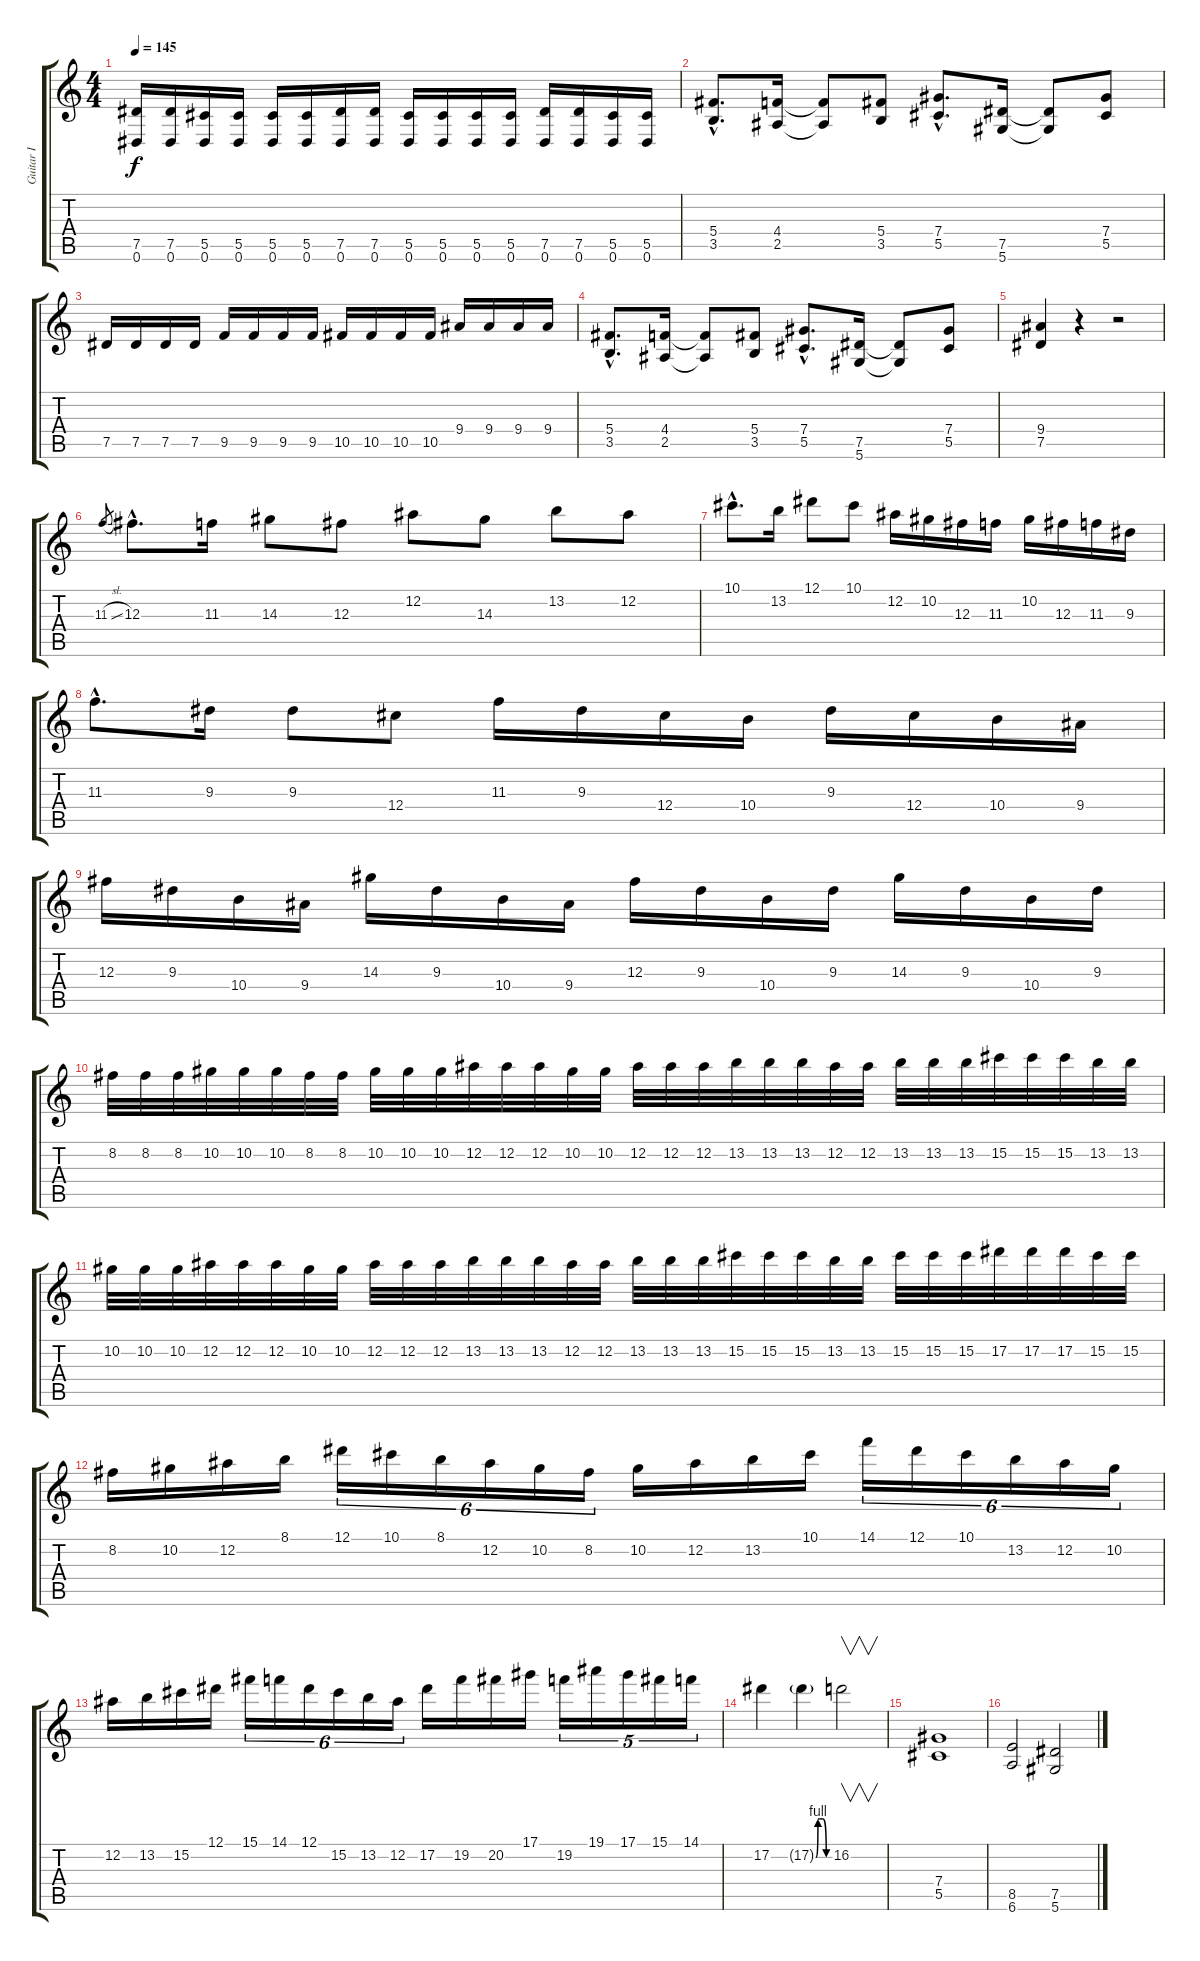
\track ("Guitar I" "Guitar I") {instrument distortionguitar}
\staff {score tabs}
\tuning (Eb4 Bb3 Gb3 Db3 Ab2 Eb2) {hide}
\ts (4 4)
\tempo 145
\clef g2
\ks c
(7.5 0.6).16{dy f} (7.5 0.6).16 (5.5 0.6).16 (5.5 0.6).16 (5.5 0.6).16 (5.5 0.6).16 (7.5 0.6).16 (7.5 0.6).16 (5.5 0.6).16 (5.5 0.6).16 (5.5 0.6).16 (5.5 0.6).16 (7.5 0.6).16 (7.5 0.6).16 (5.5 0.6).16 (5.5 0.6).16 |
(5.4{hac} 3.5{hac}).8{d} (4.4 2.5).16 (4.4{t} 2.5{t}).8 (5.4 3.5).8 (7.4{hac} 5.5{hac}).8{d} (7.5 5.6).16 (7.5{t} 5.6{t}).8 (7.4 5.5).8 |
7.5.16 7.5.16 7.5.16 7.5.16 9.5.16 9.5.16 9.5.16 9.5.16 10.5.16 10.5.16 10.5.16 10.5.16 9.4.16 9.4.16 9.4.16 9.4.16 |
(5.4{hac} 3.5{hac}).8{d} (4.4 2.5).16 (4.4{t} 2.5{t}).8 (5.4 3.5).8 (7.4{hac} 5.5{hac}).8{d} (7.5 5.6).16 (7.5{t} 5.6{t}).8 (7.4 5.5).8 |
(9.4 7.5).4 r.4 r.2 |
11.3{sl}.8{gr} 12.3{hac}.8{d} 11.3.16 14.3.8 12.3.8 12.2.8 14.3.8 13.2.8 12.2.8 |
10.1{hac}.8{d} 13.2.16 12.1.8 10.1.8 12.2.16 10.2.16 12.3.16 11.3.16 10.2.16 12.3.16 11.3.16 9.3.16 |
11.3{hac}.8{d} 9.3.16 9.3.8 12.4.8 11.3.16 9.3.16 12.4.16 10.4.16 9.3.16 12.4.16 10.4.16 9.4.16 |
12.3.16 9.3.16 10.4.16 9.4.16 14.3.16 9.3.16 10.4.16 9.4.16 12.3.16 9.3.16 10.4.16 9.3.16 14.3.16 9.3.16 10.4.16 9.3.16 |
8.2.32 8.2.32 8.2.32 10.2.32 10.2.32 10.2.32 8.2.32 8.2.32 10.2.32 10.2.32 10.2.32 12.2.32 12.2.32 12.2.32 10.2.32 10.2.32 12.2.32 12.2.32 12.2.32 13.2.32 13.2.32 13.2.32 12.2.32 12.2.32 13.2.32 13.2.32 13.2.32 15.2.32 15.2.32 15.2.32 13.2.32 13.2.32 |
10.2.32 10.2.32 10.2.32 12.2.32 12.2.32 12.2.32 10.2.32 10.2.32 12.2.32 12.2.32 12.2.32 13.2.32 13.2.32 13.2.32 12.2.32 12.2.32 13.2.32 13.2.32 13.2.32 15.2.32 15.2.32 15.2.32 13.2.32 13.2.32 15.2.32 15.2.32 15.2.32 17.2.32 17.2.32 17.2.32 15.2.32 15.2.32 |
8.2.16 10.2.16 12.2.16 8.1.16 12.1.16{tu (6 4)} 10.1.16{tu (6 4)} 8.1.16{tu (6 4)} 12.2.16{tu (6 4)} 10.2.16{tu (6 4)} 8.2.16{tu (6 4)} 10.2.16 12.2.16 13.2.16 10.1.16 14.1.16{tu (6 4)} 12.1.16{tu (6 4)} 10.1.16{tu (6 4)} 13.2.16{tu (6 4)} 12.2.16{tu (6 4)} 10.2.16{tu (6 4)} |
12.2.16 13.2.16 15.2.16 12.1.16 15.1.16{tu (6 4)} 14.1.16{tu (6 4)} 12.1.16{tu (6 4)} 15.2.16{tu (6 4)} 13.2.16{tu (6 4)} 12.2.16{tu (6 4)} 17.2.16 19.2.16 20.2.16 17.1.16 19.2.16{tu (5 4)} 19.1.16{tu (5 4)} 17.1.16{tu (5 4)} 15.1.16{tu (5 4)} 14.1.16{tu (5 4)} |
17.2.4 17.2{be (custom 0 0 9 4 15 4 30 4 45 0 60 0) g}.4 16.2.2{v} |
(7.4 5.5).1 |
(8.5 6.6).2 (7.5 5.6).2
